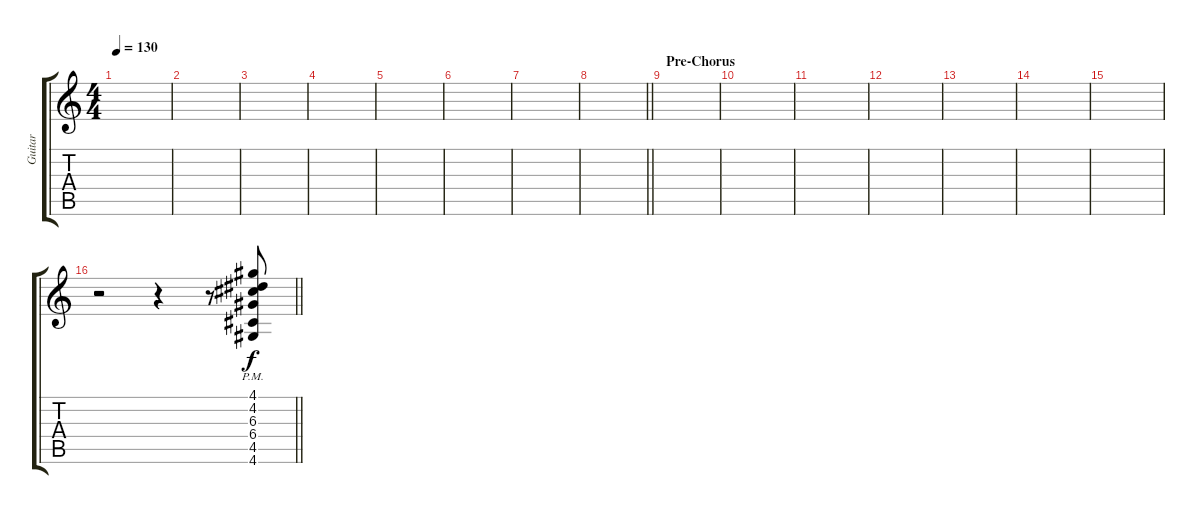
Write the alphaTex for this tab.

\track ("Guitar" "Guitar") {instrument distortionguitar}
\staff {score tabs}
\tuning (E4 B3 G3 D3 A2 E2) {hide}
\ts (4 4)
\tempo 130
\clef g2
\ks c
|
|
|
|
|
|
|
\barLineRight lightlight
|
\section ("" "Pre-Chorus")
|
|
|
|
|
|
|
\barLineRight lightlight
r.2 r.4 r.8 (4.1{pm} 4.2{pm} 6.3{pm} 6.4{pm} 4.5{pm} 4.6{pm}).8
